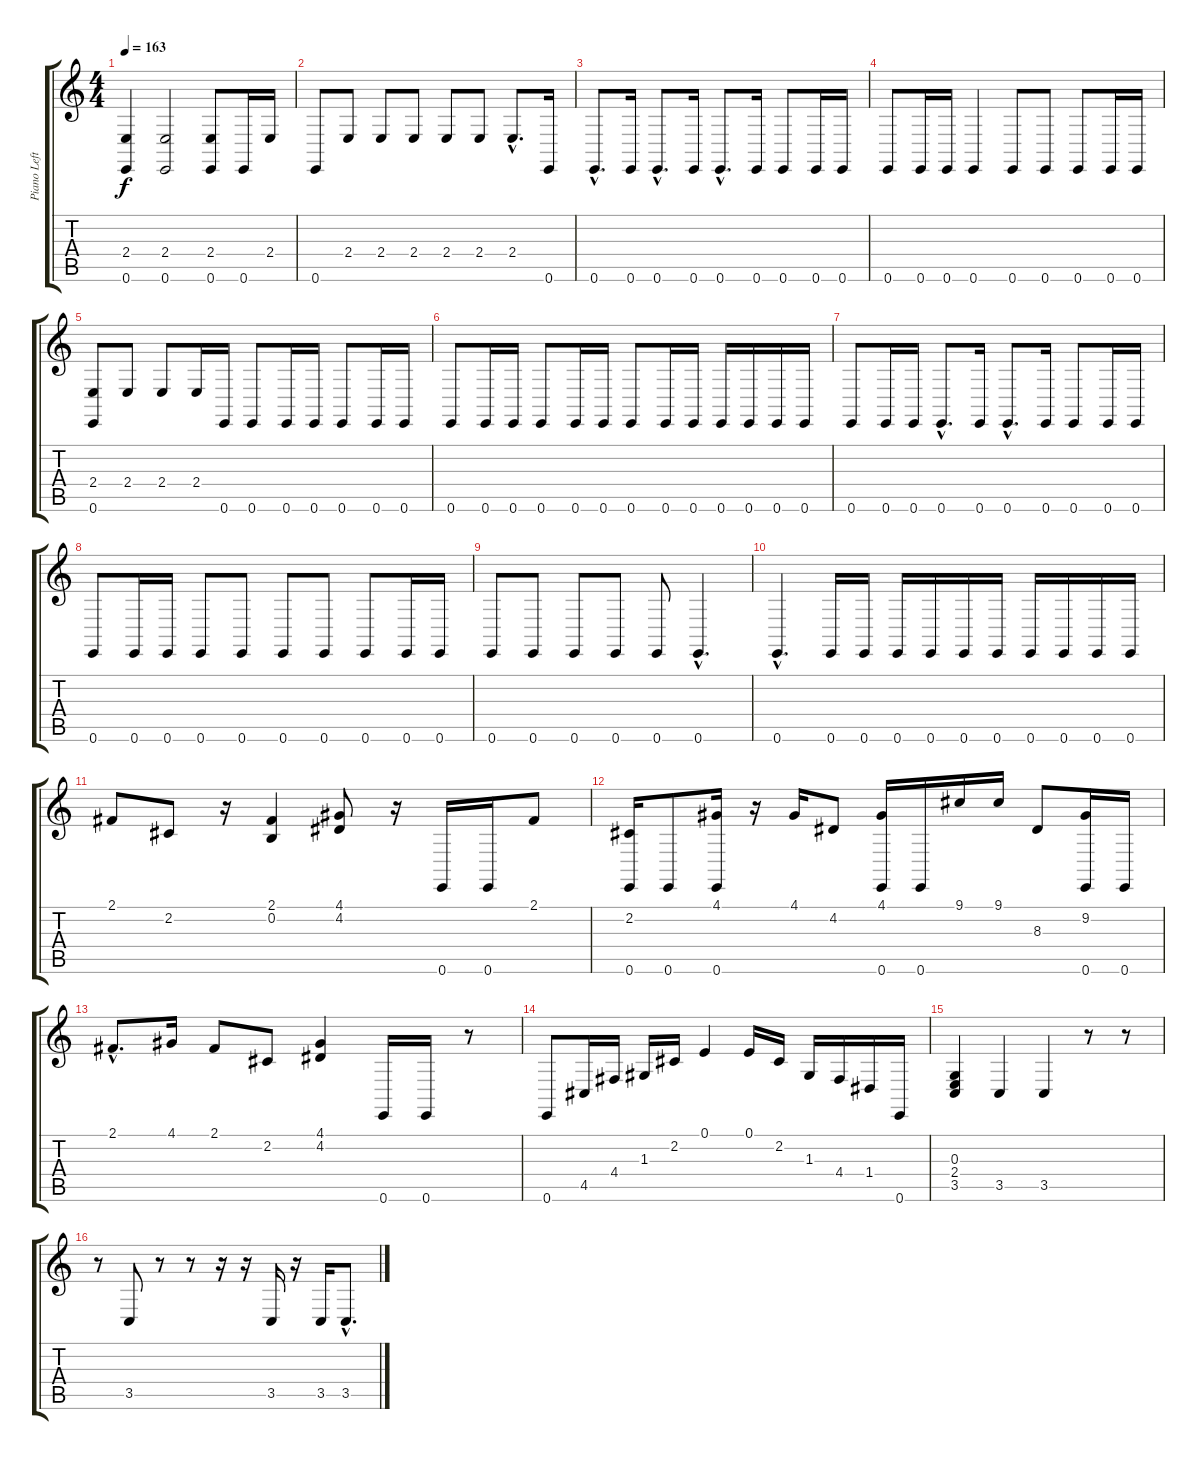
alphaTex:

\track ("Piano Left Hand" "Piano Left") {instrument acousticgrandpiano}
\staff {score tabs}
\tuning (E4 B3 G3 D3 A2 E2) {hide}
\ts (4 4)
\tempo 163
\clef g2
\ks c
(2.4 0.6).4{dy f} (2.4 0.6).2 (2.4 0.6).8 0.6.16 2.4.16 |
0.6.8 2.4.8 2.4.8 2.4.8 2.4.8 2.4.8 2.4{hac}.8{d} 0.6.16 |
0.6{hac}.8{d} 0.6.16 0.6{hac}.8{d} 0.6.16 0.6{hac}.8{d} 0.6.16 0.6.8 0.6.16 0.6.16 |
0.6.8 0.6.16 0.6.16 0.6.4 0.6.8 0.6.8 0.6.8 0.6.16 0.6.16 |
(2.4 0.6).8 2.4.8 2.4.8 2.4.16 0.6.16 0.6.8 0.6.16 0.6.16 0.6.8 0.6.16 0.6.16 |
0.6.8 0.6.16 0.6.16 0.6.8 0.6.16 0.6.16 0.6.8 0.6.16 0.6.16 0.6.16 0.6.16 0.6.16 0.6.16 |
0.6.8 0.6.16 0.6.16 0.6{hac}.8{d} 0.6.16 0.6{hac}.8{d} 0.6.16 0.6.8 0.6.16 0.6.16 |
0.6.8 0.6.16 0.6.16 0.6.8 0.6.8 0.6.8 0.6.8 0.6.8 0.6.16 0.6.16 |
0.6.8 0.6.8 0.6.8 0.6.8 0.6.8 0.6{hac}.4{d} |
0.6{hac}.4{d} 0.6.16 0.6.16 0.6.16 0.6.16 0.6.16 0.6.16 0.6.16 0.6.16 0.6.16 0.6.16 |
2.1.8 2.2.8 r.16 (2.1 0.2).4 (4.1 4.2).8 r.16 0.6.16 0.6.16 2.1.8 |
(2.2 0.6).16 0.6.8 (4.1 0.6).16 r.16 4.1.16 4.2.8 (4.1 0.6).16 0.6.16 9.1.16 9.1.16 8.3.8 (9.2 0.6).16 0.6.16 |
2.1{hac}.8{d} 4.1.16 2.1.8 2.2.8 (4.1 4.2).4 0.6.16 0.6.16 r.8 |
0.6.8 4.5.16 4.4.16 1.3.16 2.2.16 0.1.4 0.1.16 2.2.16 1.3.16 4.4.16 1.4.16 0.6.16 |
(0.3 2.4 3.5).4 3.5.4 3.5.4 r.8 r.8 |
r.8 3.5.8 r.8 r.8 r.16 r.16 3.5.16 r.16 3.5.16 3.5{hac}.8{d}
